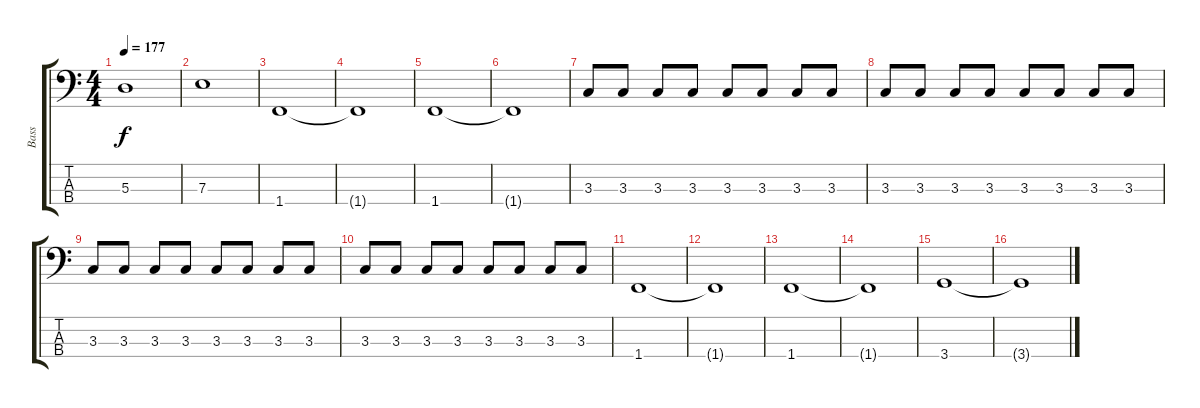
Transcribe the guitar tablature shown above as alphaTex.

\track ("Bass" "Bass") {instrument electricbasspick}
\staff {score tabs}
\tuning (G2 D2 A1 E1) {hide}
\ts (4 4)
\tempo 177
\clef f4
\ks c
5.3.1{dy f} |
7.3.1 |
1.4.1 |
1.4{t}.1 |
1.4.1 |
1.4{t}.1 |
3.3.8 3.3.8 3.3.8 3.3.8 3.3.8 3.3.8 3.3.8 3.3.8 |
3.3.8 3.3.8 3.3.8 3.3.8 3.3.8 3.3.8 3.3.8 3.3.8 |
3.3.8 3.3.8 3.3.8 3.3.8 3.3.8 3.3.8 3.3.8 3.3.8 |
3.3.8 3.3.8 3.3.8 3.3.8 3.3.8 3.3.8 3.3.8 3.3.8 |
1.4.1 |
1.4{t}.1 |
1.4.1 |
1.4{t}.1 |
3.4.1 |
3.4{t}.1
